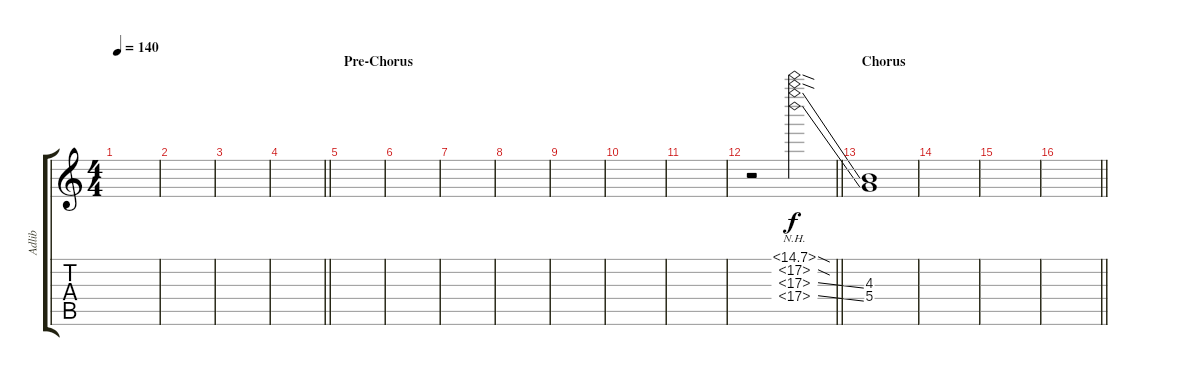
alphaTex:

\track ("Adlib" "Adlib") {instrument distortionguitar}
\staff {score tabs}
\tuning (E4 B3 G3 D3 A2 E2) {hide}
\ts (4 4)
\tempo 140
\clef g2
\ks c
|
|
|
\barLineRight lightlight
|
\section ("" "Pre-Chorus")
|
|
|
|
|
|
|
\barLineRight lightlight
r.2 (15.1{nh sod} 17.2{nh sod} 17.3{nh ss} 17.4{nh ss}).2 |
\section ("" "Chorus")
(4.3 5.4).1 |
|
|
\barLineRight lightlight
